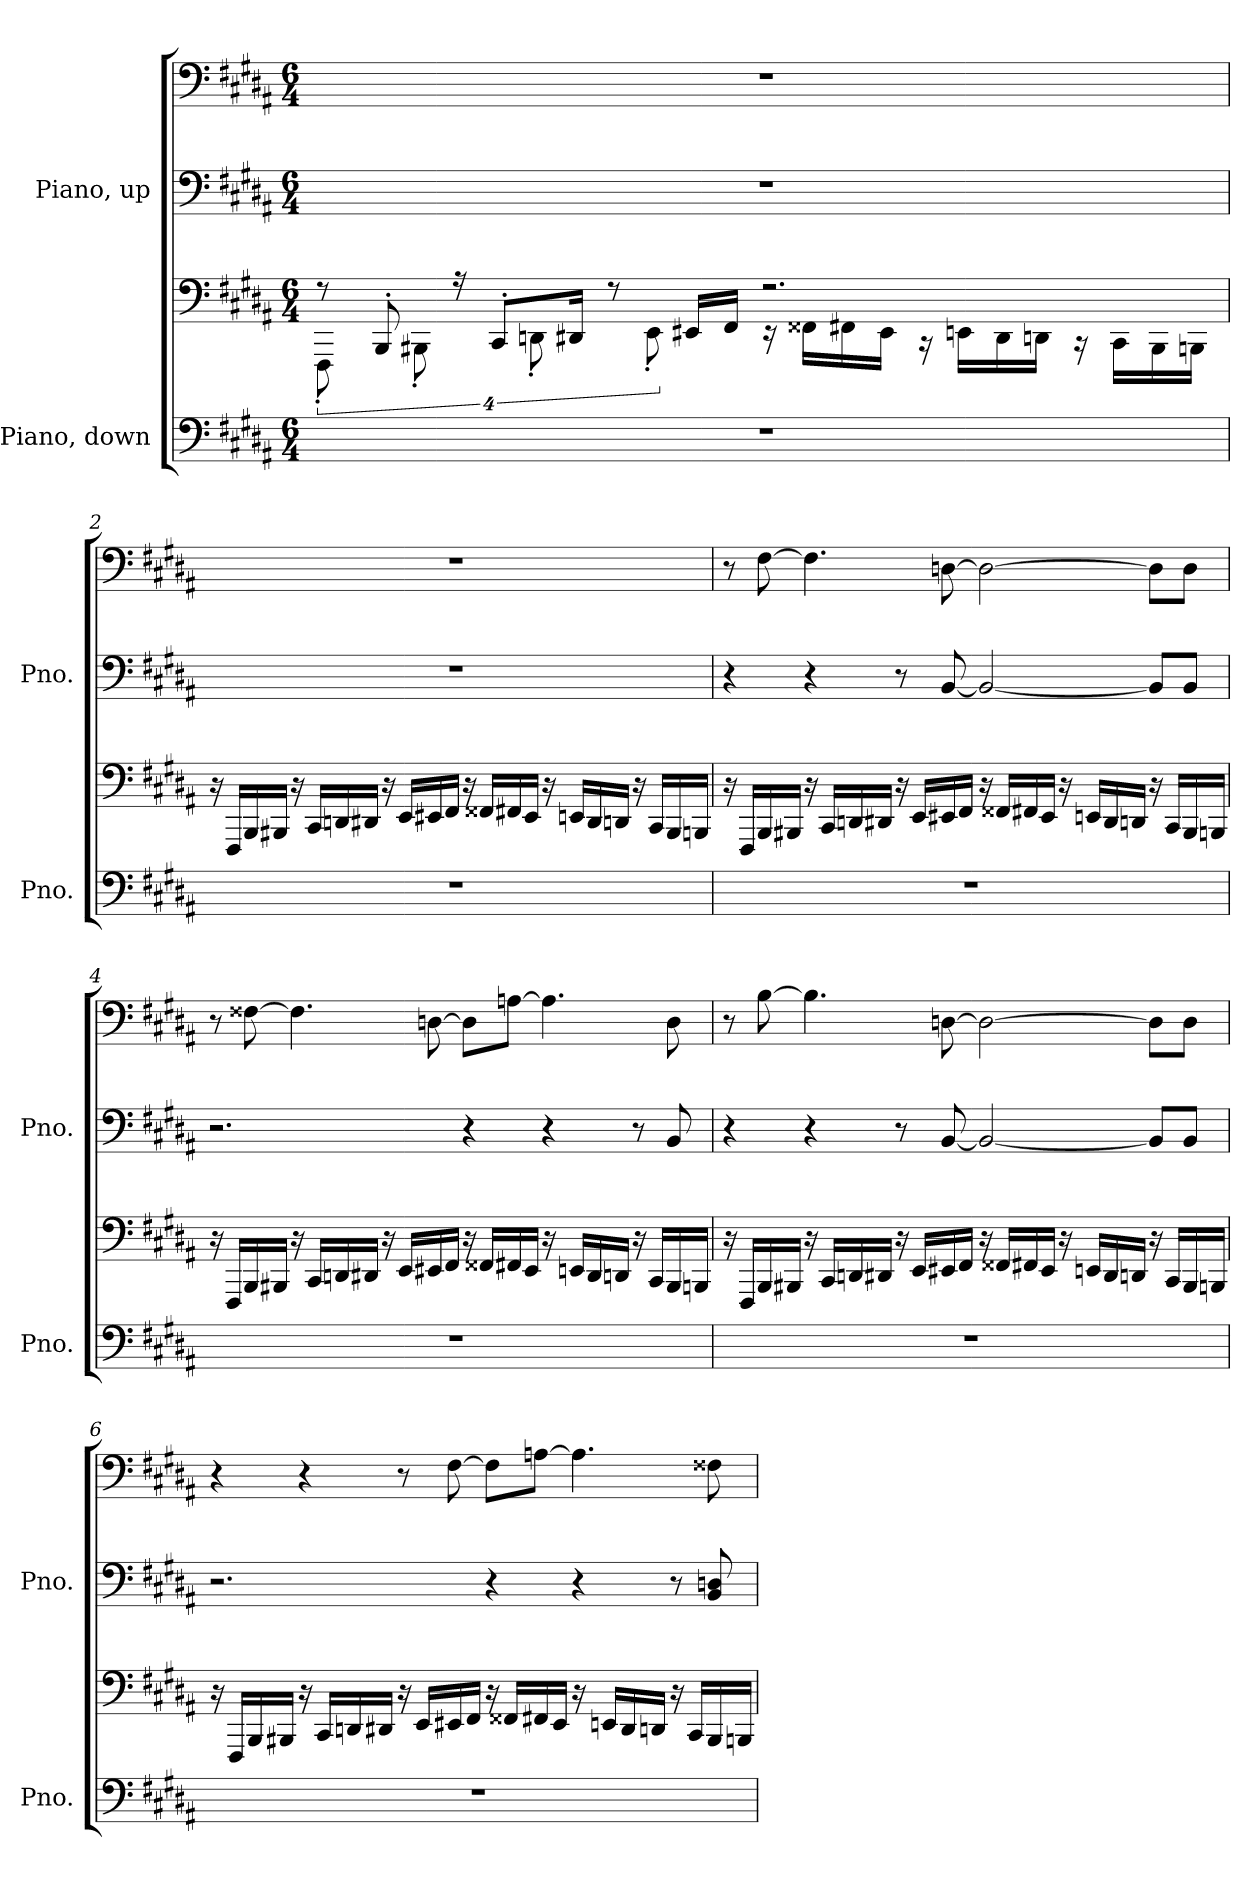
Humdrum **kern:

**kern	**kern	**kern	**kern
*part2	*part2	*part1	*part1
*staff4	*staff3	*staff2	*staff1
*I"Piano, down	*	*I"Piano, up	*
*I'Pno.	*	*I'Pno.	*
*clefF4	*clefF4	*clefF4	*clefF4
*k[f#c#g#d#a#]	*k[f#c#g#d#a#]	*k[f#c#g#d#a#]	*k[f#c#g#d#a#]
*M6/4	*M6/4	*M6/4	*M6/4
*MM60	*MM60	*MM60	*MM60
=1	=1	=1	=1
*	*^	*	*
1.r	8r	16%3FFF#'\	1.r	1.r
.	8BBB'/	.	.	.
.	.	16%3BBB#X'\	.	.
.	16r	.	.	.
.	8CC#'/L	.	.	.
.	.	16%3DDn'\	.	.
.	16DD#X/Jk	.	.	.
.	8r	.	.	.
.	.	16%3EE'\	.	.
.	16EE#X/LL	.	.	.
.	16FF#/JJ	.	.	.
.	2.r	16r	.	.
.	.	16FF##X\LL	.	.
.	.	16FF#X\	.	.
.	.	16EE#\JJ	.	.
.	.	16r	.	.
.	.	16EEn\LL	.	.
.	.	16DD#\	.	.
.	.	16DDn\JJ	.	.
.	.	16r	.	.
.	.	16CC#\LL	.	.
.	.	16BBB#\	.	.
.	.	16BBBn\JJ	.	.
*	*v	*v	*	*
!!LO:LB:g=z
=2	=2	=2	=2
1.r	16r	1.r	1.r
.	16FFF#/LL	.	.
.	16BBB/	.	.
.	16BBB#X/JJ	.	.
.	16r	.	.
.	16CC#/LL	.	.
.	16DDn/	.	.
.	16DD#X/JJ	.	.
.	16r	.	.
.	16EE/LL	.	.
.	16EE#X/	.	.
.	16FF#/JJ	.	.
.	16r	.	.
.	16FF##X/LL	.	.
.	16FF#X/	.	.
.	16EE#/JJ	.	.
.	16r	.	.
.	16EEn/LL	.	.
.	16DD#/	.	.
.	16DDn/JJ	.	.
.	16r	.	.
.	16CC#/LL	.	.
.	16BBB#/	.	.
.	16BBBn/JJ	.	.
!!LO:LB:g=z
=3	=3	=3	=3
1.r	16r	4r	8r
.	16FFF#/LL	.	.
.	16BBB/	.	[8F#\
.	16BBB#X/JJ	.	.
.	16r	4r	4.F#\]
.	16CC#/LL	.	.
.	16DDn/	.	.
.	16DD#X/JJ	.	.
.	16r	8r	.
.	16EE/LL	.	.
.	16EE#X/	[8BB/	[8Dn\
.	16FF#/JJ	.	.
.	16r	2BB/_	2D\_
.	16FF##X/LL	.	.
.	16FF#X/	.	.
.	16EE#/JJ	.	.
.	16r	.	.
.	16EEn/LL	.	.
.	16DD#/	.	.
.	16DDn/JJ	.	.
.	16r	8BB/L]	8D\L]
.	16CC#/LL	.	.
.	16BBB#/	8BB/J	8D\J
.	16BBBn/JJ	.	.
!!LO:PB:g=z
=4	=4	=4	=4
1.r	16r	2.r	8r
.	16FFF#/LL	.	.
.	16BBB/	.	[8F##X\
.	16BBB#X/JJ	.	.
.	16r	.	4.F##\]
.	16CC#/LL	.	.
.	16DDn/	.	.
.	16DD#X/JJ	.	.
.	16r	.	.
.	16EE/LL	.	.
.	16EE#X/	.	[8Dn\
.	16FF#/JJ	.	.
.	16r	4r	8D\L]
.	16FF##X/LL	.	.
.	16FF#X/	.	[8An\J
.	16EE#/JJ	.	.
.	16r	4r	4.A\]
.	16EEn/LL	.	.
.	16DD#/	.	.
.	16DDn/JJ	.	.
.	16r	8r	.
.	16CC#/LL	.	.
.	16BBB#/	8BB/	8D\
.	16BBBn/JJ	.	.
!!LO:LB:g=z
=5	=5	=5	=5
1.r	16r	4r	8r
.	16FFF#/LL	.	.
.	16BBB/	.	[8B\
.	16BBB#X/JJ	.	.
.	16r	4r	4.B\]
.	16CC#/LL	.	.
.	16DDn/	.	.
.	16DD#X/JJ	.	.
.	16r	8r	.
.	16EE/LL	.	.
.	16EE#X/	[8BB/	[8Dn\
.	16FF#/JJ	.	.
.	16r	2BB/_	2D\_
.	16FF##X/LL	.	.
.	16FF#X/	.	.
.	16EE#/JJ	.	.
.	16r	.	.
.	16EEn/LL	.	.
.	16DD#/	.	.
.	16DDn/JJ	.	.
.	16r	8BB/L]	8D\L]
.	16CC#/LL	.	.
.	16BBB#/	8BB/J	8D\J
.	16BBBn/JJ	.	.
!!LO:LB:g=z
=6	=6	=6	=6
1.r	16r	2.r	4r
.	16FFF#/LL	.	.
.	16BBB/	.	.
.	16BBB#X/JJ	.	.
.	16r	.	4r
.	16CC#/LL	.	.
.	16DDn/	.	.
.	16DD#X/JJ	.	.
.	16r	.	8r
.	16EE/LL	.	.
.	16EE#X/	.	[8F#\
.	16FF#/JJ	.	.
.	16r	4r	8F#\L]
.	16FF##X/LL	.	.
.	16FF#X/	.	[8An\J
.	16EE#/JJ	.	.
.	16r	4r	4.A\]
.	16EEn/LL	.	.
.	16DD#/	.	.
.	16DDn/JJ	.	.
.	16r	8r	.
.	16CC#/LL	.	.
.	16BBB#/	8BB/ 8Dn/	8F##X\
.	16BBBn/JJ	.	.
=	=	=	=
*-	*-	*-	*-
